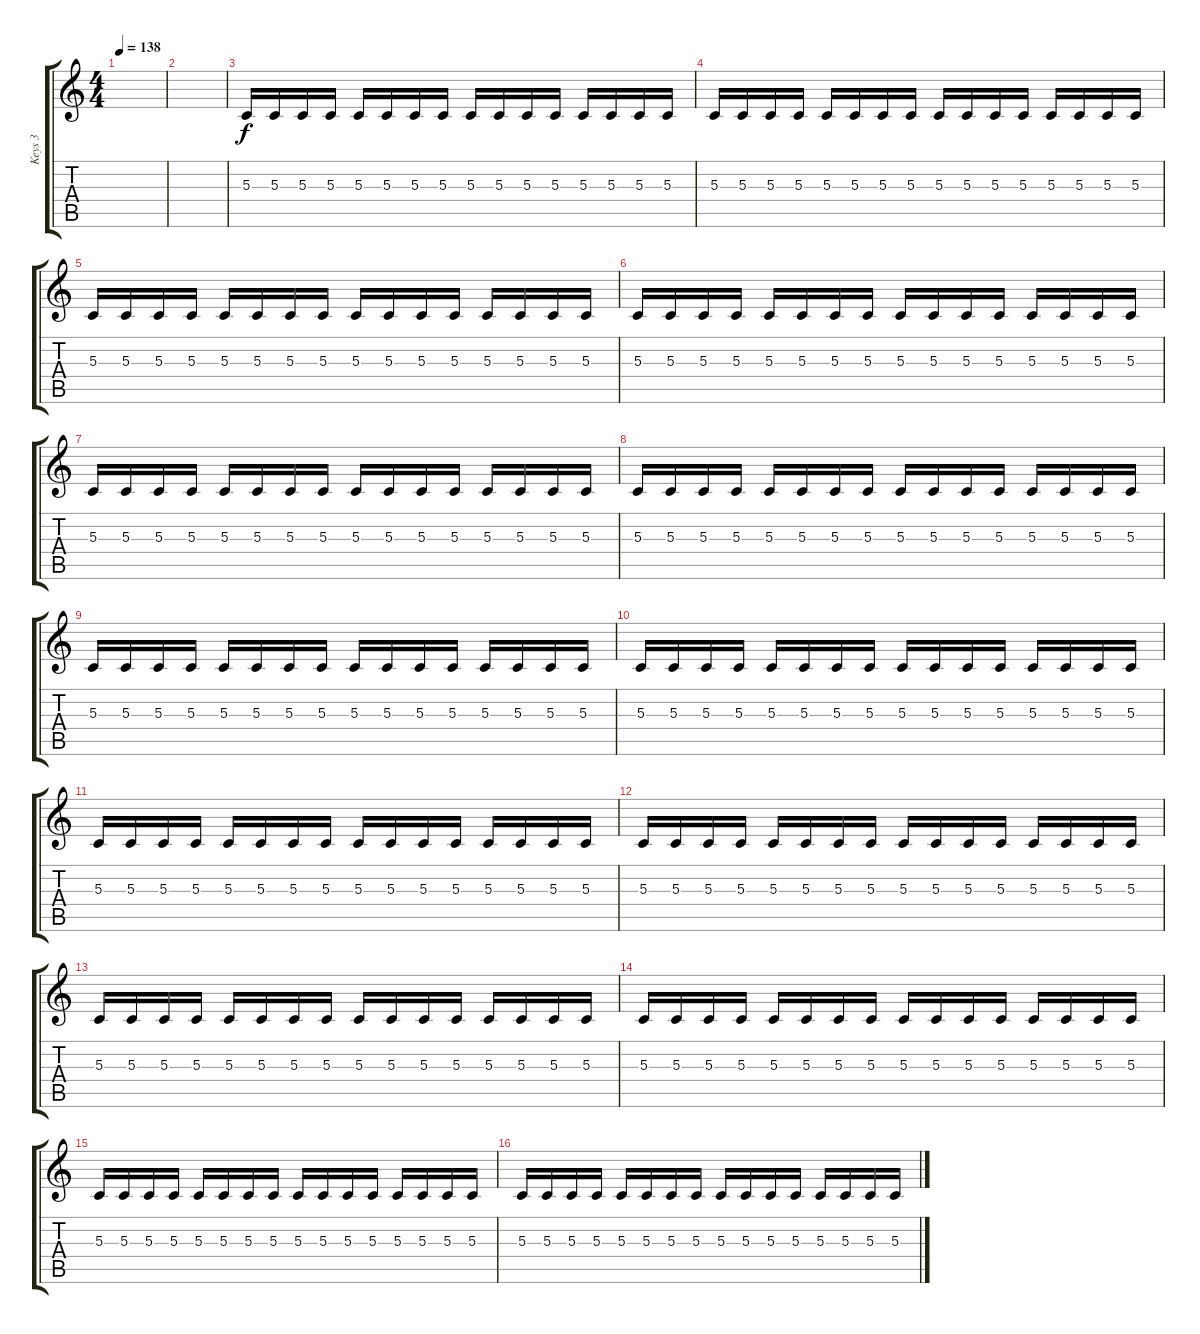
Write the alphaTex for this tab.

\track ("Keys 3" "Keys 3") {instrument cello}
\staff {score tabs}
\tuning (E4 B3 G3 D3 A2 E2) {hide}
\ts (4 4)
\tempo 138
\clef g2
\ks c
|
|
5.3.16 5.3.16 5.3.16 5.3.16 5.3.16 5.3.16 5.3.16 5.3.16 5.3.16 5.3.16 5.3.16 5.3.16 5.3.16 5.3.16 5.3.16 5.3.16 |
5.3.16 5.3.16 5.3.16 5.3.16 5.3.16 5.3.16 5.3.16 5.3.16 5.3.16 5.3.16 5.3.16 5.3.16 5.3.16 5.3.16 5.3.16 5.3.16 |
5.3.16 5.3.16 5.3.16 5.3.16 5.3.16 5.3.16 5.3.16 5.3.16 5.3.16 5.3.16 5.3.16 5.3.16 5.3.16 5.3.16 5.3.16 5.3.16 |
5.3.16 5.3.16 5.3.16 5.3.16 5.3.16 5.3.16 5.3.16 5.3.16 5.3.16 5.3.16 5.3.16 5.3.16 5.3.16 5.3.16 5.3.16 5.3.16 |
5.3.16 5.3.16 5.3.16 5.3.16 5.3.16 5.3.16 5.3.16 5.3.16 5.3.16 5.3.16 5.3.16 5.3.16 5.3.16 5.3.16 5.3.16 5.3.16 |
5.3.16 5.3.16 5.3.16 5.3.16 5.3.16 5.3.16 5.3.16 5.3.16 5.3.16 5.3.16 5.3.16 5.3.16 5.3.16 5.3.16 5.3.16 5.3.16 |
5.3.16 5.3.16 5.3.16 5.3.16 5.3.16 5.3.16 5.3.16 5.3.16 5.3.16 5.3.16 5.3.16 5.3.16 5.3.16 5.3.16 5.3.16 5.3.16 |
5.3.16 5.3.16 5.3.16 5.3.16 5.3.16 5.3.16 5.3.16 5.3.16 5.3.16 5.3.16 5.3.16 5.3.16 5.3.16 5.3.16 5.3.16 5.3.16 |
5.3.16 5.3.16 5.3.16 5.3.16 5.3.16 5.3.16 5.3.16 5.3.16 5.3.16 5.3.16 5.3.16 5.3.16 5.3.16 5.3.16 5.3.16 5.3.16 |
5.3.16 5.3.16 5.3.16 5.3.16 5.3.16 5.3.16 5.3.16 5.3.16 5.3.16 5.3.16 5.3.16 5.3.16 5.3.16 5.3.16 5.3.16 5.3.16 |
5.3.16 5.3.16 5.3.16 5.3.16 5.3.16 5.3.16 5.3.16 5.3.16 5.3.16 5.3.16 5.3.16 5.3.16 5.3.16 5.3.16 5.3.16 5.3.16 |
5.3.16 5.3.16 5.3.16 5.3.16 5.3.16 5.3.16 5.3.16 5.3.16 5.3.16 5.3.16 5.3.16 5.3.16 5.3.16 5.3.16 5.3.16 5.3.16 |
5.3.16 5.3.16 5.3.16 5.3.16 5.3.16 5.3.16 5.3.16 5.3.16 5.3.16 5.3.16 5.3.16 5.3.16 5.3.16 5.3.16 5.3.16 5.3.16 |
5.3.16 5.3.16 5.3.16 5.3.16 5.3.16 5.3.16 5.3.16 5.3.16 5.3.16 5.3.16 5.3.16 5.3.16 5.3.16 5.3.16 5.3.16 5.3.16
